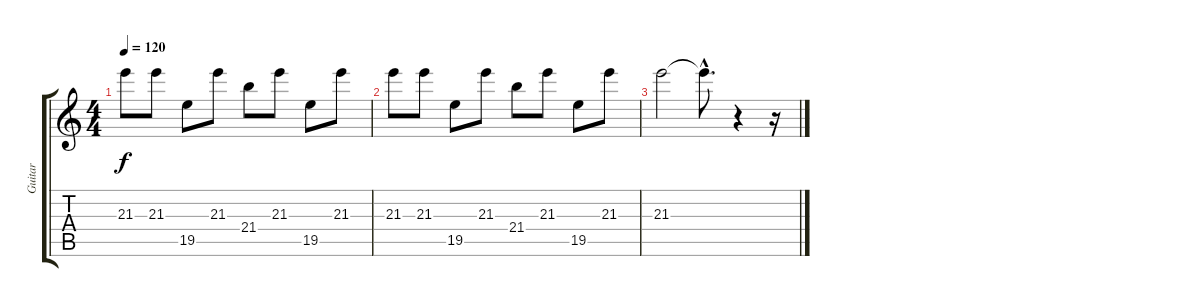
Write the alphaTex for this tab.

\track ("Guitar" "Guitar") {instrument overdrivenguitar}
\staff {score tabs}
\tuning (E4 B3 G3 D3 A2 E2) {hide}
\ts (4 4)
\tempo 120
\clef g2
\ks c
21.3.8{dy f} 21.3.8 19.5.8 21.3.8 21.4.8 21.3.8 19.5.8 21.3.8 |
21.3.8 21.3.8 19.5.8 21.3.8 21.4.8 21.3.8 19.5.8 21.3.8 |
21.3.2 21.3{hac t}.8{d} r.4 r.16
